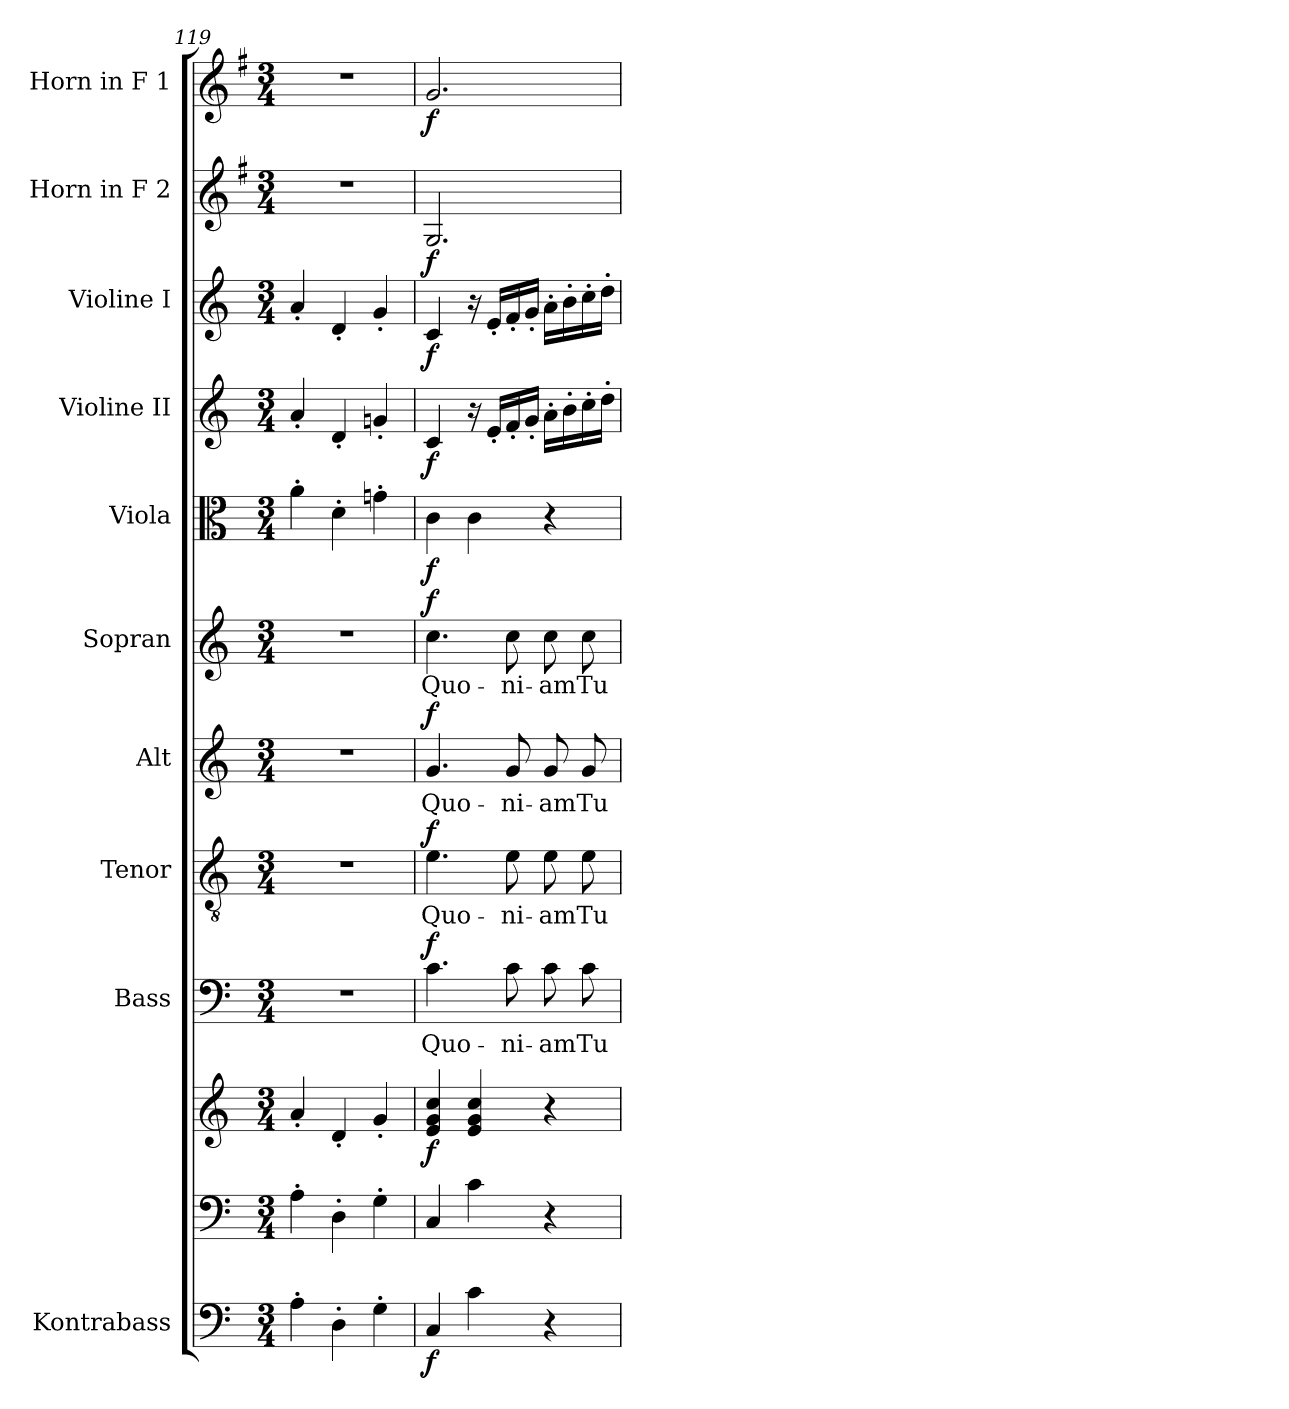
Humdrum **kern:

**kern	**dynam	**kern	**kern	**dynam	**kern	**text	**dynam	**kern	**text	**dynam	**kern	**text	**dynam	**kern	**text	**dynam	**kern	**dynam	**kern	**dynam	**kern	**dynam	**kern	**dynam	**kern	**dynam
*part11	*part11	*part10	*part10	*part10	*part9	*part9	*part9	*part8	*part8	*part8	*part7	*part7	*part7	*part6	*part6	*part6	*part5	*part5	*part4	*part4	*part3	*part3	*part2	*part2	*part1	*part1
*staff12	*staff12	*staff11	*staff10	*staff10/11	*staff9	*staff9	*staff9	*staff8	*staff8	*staff8	*staff7	*staff7	*staff7	*staff6	*staff6	*staff6	*staff5	*staff5	*staff4	*staff4	*staff3	*staff3	*staff2	*staff2	*staff1	*staff1
*I"Kontrabass	*	*	*	*	*I"Bass	*	*	*I"Tenor	*	*	*I"Alt	*	*	*I"Sopran	*	*	*I"Viola	*	*I"Violine II	*	*I"Violine I	*	*I"Horn in F 2	*	*I"Horn in F 1	*
*I'Kb.	*	*	*	*	*I'B	*	*	*I'T	*	*	*I'A	*	*	*I'S	*	*	*I'Vla.	*	*I'Vl. II	*	*I'Vl. I	*	*I'Hrn. 2	*	*I'Hrn. 1	*
*clefF4	*	*clefF4	*clefG2	*	*clefF4	*	*	*clefGv2	*	*	*clefG2	*	*	*clefG2	*	*	*clefC3	*	*clefG2	*	*clefG2	*	*clefG2	*	*clefG2	*
*ITrd7c12	*	*	*	*	*	*	*	*	*	*	*	*	*	*	*	*	*	*	*	*	*	*	*ITrd4c7	*	*ITrd4c7	*
*k[]	*	*k[]	*k[]	*	*k[]	*	*	*k[]	*	*	*k[]	*	*	*k[]	*	*	*k[]	*	*k[]	*	*k[]	*	*k[]	*	*k[]	*
*C:	*	*C:	*C:	*	*C:	*	*	*C:	*	*	*C:	*	*	*C:	*	*	*C:	*	*C:	*	*C:	*	*C:	*	*C:	*
*M3/4	*	*M3/4	*M3/4	*	*M3/4	*	*	*M3/4	*	*	*M3/4	*	*	*M3/4	*	*	*M3/4	*	*M3/4	*	*M3/4	*	*M3/4	*	*M3/4	*
=119	=119	=119	=119	=119	=119	=119	=119	=119	=119	=119	=119	=119	=119	=119	=119	=119	=119	=119	=119	=119	=119	=119	=119	=119	=119	=119
4AA'>\	.	4A'>\	4a'</	.	2.r	.	.	2.r	.	.	2.r	.	.	2.r	.	.	4a'>\	.	4a'</	.	4a'</	.	2.r	.	2.r	.
4DD'>\	.	4D'>\	4d'</	.	.	.	.	.	.	.	.	.	.	.	.	.	4d'>\	.	4d'</	.	4d'</	.	.	.	.	.
4GG'>\	.	4G'>\	4g'</	.	.	.	.	.	.	.	.	.	.	.	.	.	4gn'>\	.	4gn'</	.	4g'</	.	.	.	.	.
=120	=120	=120	=120	=120	=120	=120	=120	=120	=120	=120	=120	=120	=120	=120	=120	=120	=120	=120	=120	=120	=120	=120	=120	=120	=120	=120
!	!LO:DY:b	!	!	!LO:DY:b	!	!LO:LY:b	!LO:DY:a	!	!LO:LY:b	!LO:DY:a	!	!LO:LY:b	!LO:DY:a	!	!LO:LY:b	!LO:DY:a	!	!LO:DY:b	!	!LO:DY:b	!	!LO:DY:b	!	!LO:DY:b	!	!LO:DY:b
4CC/	f	4C/	4e/ 4g/ 4cc/	f	4.c\	Quo-	f	4.e\	Quo-	f	4.g/	Quo-	f	4.cc\	Quo-	f	4c\	f	4c/	f	4c/	f	2.C/	f	2.c/	f
4C\	.	4c\	4e/ 4g/ 4cc/	.	.	.	.	.	.	.	.	.	.	.	.	.	4c\	.	16r	.	16r	.	.	.	.	.
.	.	.	.	.	.	.	.	.	.	.	.	.	.	.	.	.	.	.	16e'</LL	.	16e'</LL	.	.	.	.	.
!	!	!	!	!	!	!LO:LY:b	!	!	!LO:LY:b	!	!	!LO:LY:b	!	!	!LO:LY:b	!	!	!	!	!	!	!	!	!	!	!
.	.	.	.	.	8c\	-ni-	.	8e\	-ni-	.	8g/	-ni-	.	8cc\	-ni-	.	.	.	16f'</	.	16f'</	.	.	.	.	.
.	.	.	.	.	.	.	.	.	.	.	.	.	.	.	.	.	.	.	16g'</JJ	.	16g'</JJ	.	.	.	.	.
!	!	!	!	!	!	!LO:LY:b	!	!	!LO:LY:b	!	!	!LO:LY:b	!	!	!LO:LY:b	!	!	!	!	!	!	!	!	!	!	!
4r	.	4r	4r	.	8c\	-am	.	8e\	-am	.	8g/	-am	.	8cc\	-am	.	4r	.	16a'>\LL	.	16a'>\LL	.	.	.	.	.
.	.	.	.	.	.	.	.	.	.	.	.	.	.	.	.	.	.	.	16b'>\	.	16b'>\	.	.	.	.	.
!	!	!	!	!	!	!LO:LY:b	!	!	!LO:LY:b	!	!	!LO:LY:b	!	!	!LO:LY:b	!	!	!	!	!	!	!	!	!	!	!
.	.	.	.	.	8c\	Tu	.	8e\	Tu	.	8g/	Tu	.	8cc\	Tu	.	.	.	16cc'>\	.	16cc'>\	.	.	.	.	.
.	.	.	.	.	.	.	.	.	.	.	.	.	.	.	.	.	.	.	16dd'>\JJ	.	16dd'>\JJ	.	.	.	.	.
=	=	=	=	=	=	=	=	=	=	=	=	=	=	=	=	=	=	=	=	=	=	=	=	=	=	=
*-	*-	*-	*-	*-	*-	*-	*-	*-	*-	*-	*-	*-	*-	*-	*-	*-	*-	*-	*-	*-	*-	*-	*-	*-	*-	*-
